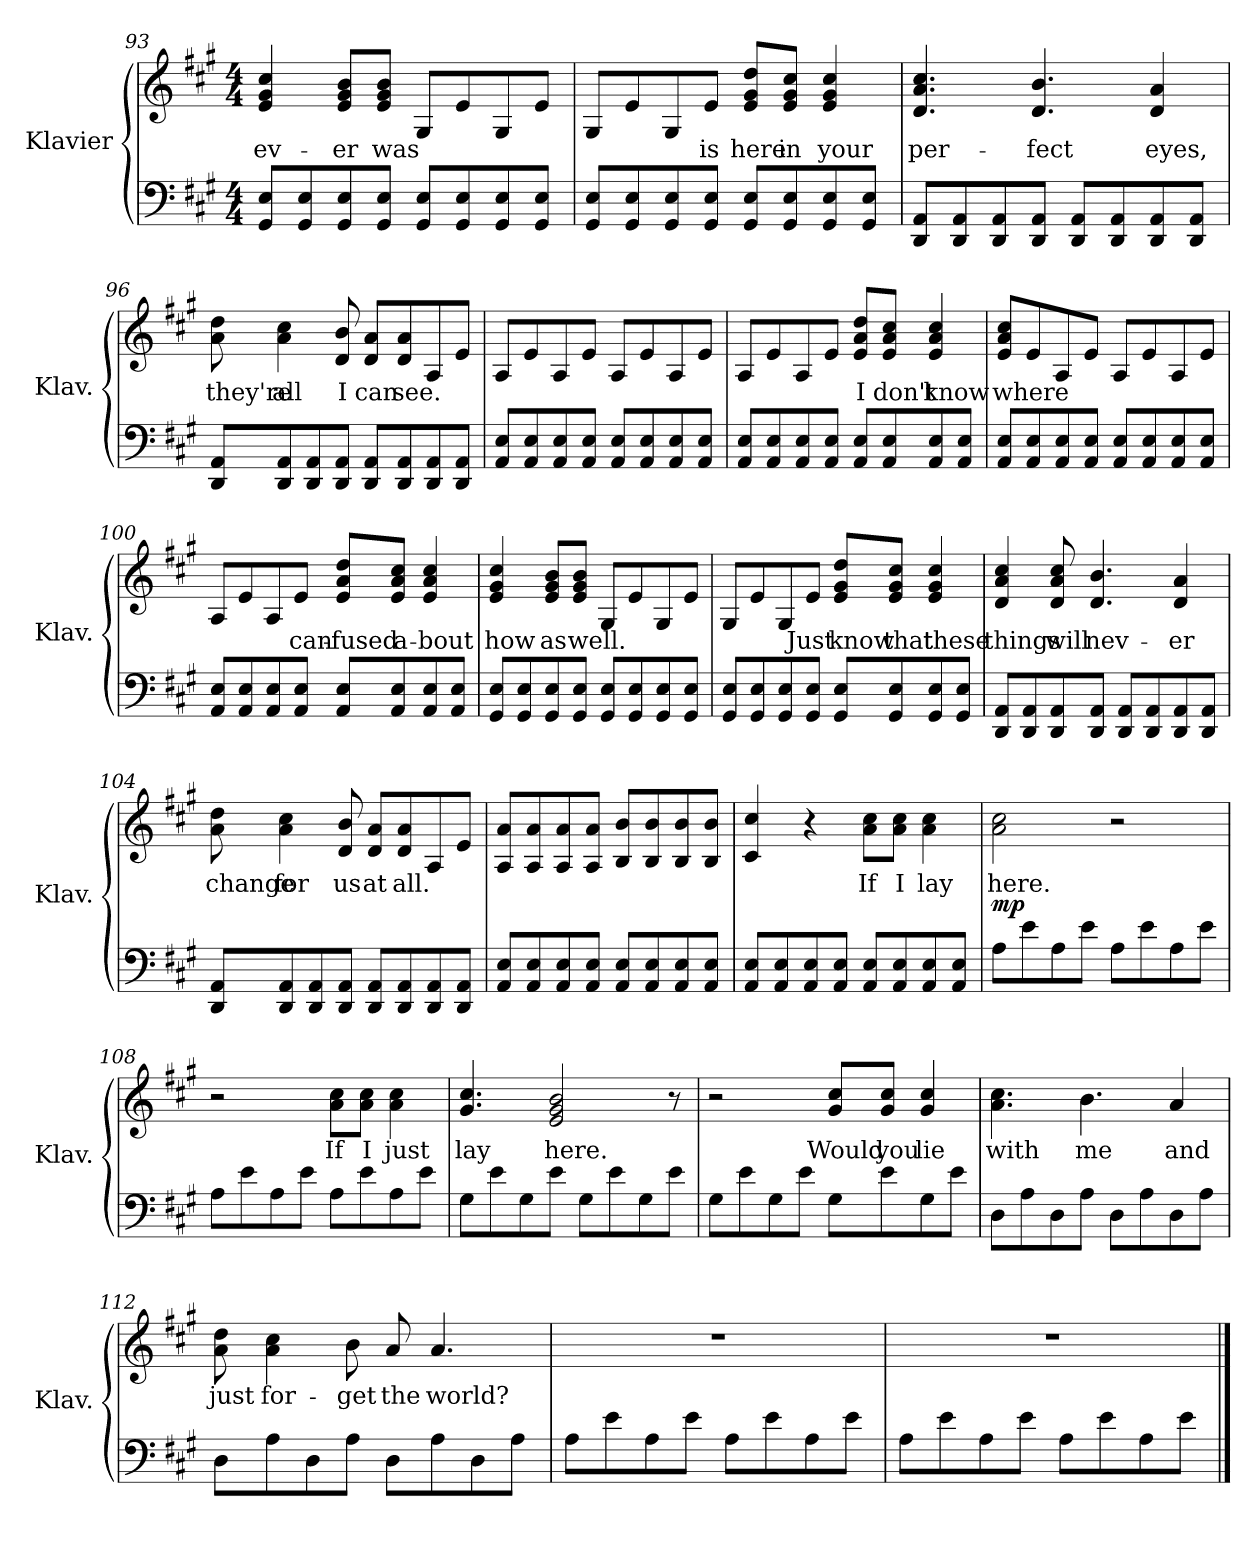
**kern	**kern	**text	**dynam
*part1	*part1	*part1	*part1
*staff2	*staff1	*staff1	*staff1/2
*I"Klavier	*	*	*
*I'Klav.	*	*	*
*clefF4	*clefG2	*	*
*k[f#c#g#]	*k[f#c#g#]	*	*
*M4/4	*M4/4	*	*
=93	=93	=93	=93
8GG#/ 8E/L	4e/ 4g#/ 4cc#/	ev-	.
8GG#/ 8E/	.	.	.
8GG#/ 8E/	8e/ 8g#/ 8b/L	-er	.
8GG#/ 8E/J	8e/ 8g#/ 8b/J	was	.
8GG#/ 8E/L	8G#/L	.	.
8GG#/ 8E/	8e/	.	.
8GG#/ 8E/	8G#/	.	.
8GG#/ 8E/J	8e/J	.	.
=94	=94	=94	=94
8GG#/ 8E/L	8G#/L	.	.
8GG#/ 8E/	8e/	.	.
8GG#/ 8E/	8G#/	.	.
8GG#/ 8E/J	8e/J	is	.
8GG#/ 8E/L	8e/ 8g#/ 8dd/L	here	.
8GG#/ 8E/	8e/ 8g#/ 8cc#/J	in	.
8GG#/ 8E/	4e/ 4g#/ 4cc#/	your	.
8GG#/ 8E/J	.	.	.
=95	=95	=95	=95
8DD/ 8AA/L	4.d/ 4.a/ 4.cc#/	per-	.
8DD/ 8AA/	.	.	.
8DD/ 8AA/	.	.	.
8DD/ 8AA/J	4.d/ 4.b/	-fect	.
8DD/ 8AA/L	.	.	.
8DD/ 8AA/	.	.	.
8DD/ 8AA/	4d/ 4a/	eyes,	.
8DD/ 8AA/J	.	.	.
!!LO:LB:g=z
=96	=96	=96	=96
8DD/ 8AA/L	8a\ 8dd\	they're	.
8DD/ 8AA/	4a\ 4cc#\	all	.
8DD/ 8AA/	.	.	.
8DD/ 8AA/J	8d/ 8b/	I	.
8DD/ 8AA/L	8d/ 8a/L	can	.
8DD/ 8AA/	8d/ 8a/	see.	.
8DD/ 8AA/	8A/	.	.
8DD/ 8AA/J	8e/J	.	.
=97	=97	=97	=97
8AA/ 8E/L	8A/L	.	.
8AA/ 8E/	8e/	.	.
8AA/ 8E/	8A/	.	.
8AA/ 8E/J	8e/J	.	.
8AA/ 8E/L	8A/L	.	.
8AA/ 8E/	8e/	.	.
8AA/ 8E/	8A/	.	.
8AA/ 8E/J	8e/J	.	.
=98	=98	=98	=98
8AA/ 8E/L	8A/L	.	.
8AA/ 8E/	8e/	.	.
8AA/ 8E/	8A/	.	.
8AA/ 8E/J	8e/J	.	.
8AA/ 8E/L	8e/ 8a/ 8dd/L	I	.
8AA/ 8E/	8e/ 8a/ 8cc#/J	don't	.
8AA/ 8E/	4e/ 4a/ 4cc#/	know	.
8AA/ 8E/J	.	.	.
!!LO:PB:g=z
=99	=99	=99	=99
8AA/ 8E/L	8e/ 8a/ 8cc#/L	where	.
8AA/ 8E/	8e/	.	.
8AA/ 8E/	8A/	.	.
8AA/ 8E/J	8e/J	.	.
8AA/ 8E/L	8A/L	.	.
8AA/ 8E/	8e/	.	.
8AA/ 8E/	8A/	.	.
8AA/ 8E/J	8e/J	.	.
=100	=100	=100	=100
8AA/ 8E/L	8A/L	.	.
8AA/ 8E/	8e/	.	.
8AA/ 8E/	8A/	.	.
8AA/ 8E/J	8e/J	can-	.
8AA/ 8E/L	8e/ 8a/ 8dd/L	-fused	.
8AA/ 8E/	8e/ 8a/ 8cc#/J	a-	.
8AA/ 8E/	4e/ 4a/ 4cc#/	-bout	.
8AA/ 8E/J	.	.	.
=101	=101	=101	=101
8GG#/ 8E/L	4e/ 4g#/ 4cc#/	how	.
8GG#/ 8E/	.	.	.
8GG#/ 8E/	8e/ 8g#/ 8b/L	as	.
8GG#/ 8E/J	8e/ 8g#/ 8b/J	well.	.
8GG#/ 8E/L	8G#/L	.	.
8GG#/ 8E/	8e/	.	.
8GG#/ 8E/	8G#/	.	.
8GG#/ 8E/J	8e/J	.	.
!!LO:LB:g=z
=102	=102	=102	=102
8GG#/ 8E/L	8G#/L	.	.
8GG#/ 8E/	8e/	.	.
8GG#/ 8E/	8G#/	.	.
8GG#/ 8E/J	8e/J	Just	.
8GG#/ 8E/L	8e/ 8g#/ 8dd/L	know	.
8GG#/ 8E/	8e/ 8g#/ 8cc#/J	that	.
8GG#/ 8E/	4e/ 4g#/ 4cc#/	these	.
8GG#/ 8E/J	.	.	.
=103	=103	=103	=103
8DD/ 8AA/L	4d/ 4a/ 4cc#/	things	.
8DD/ 8AA/	.	.	.
8DD/ 8AA/	8d/ 8a/ 8cc#/	will	.
8DD/ 8AA/J	4.d/ 4.b/	nev-	.
8DD/ 8AA/L	.	.	.
8DD/ 8AA/	.	.	.
8DD/ 8AA/	4d/ 4a/	-er	.
8DD/ 8AA/J	.	.	.
=104	=104	=104	=104
8DD/ 8AA/L	8a\ 8dd\	change	.
8DD/ 8AA/	4a\ 4cc#\	for	.
8DD/ 8AA/	.	.	.
8DD/ 8AA/J	8d/ 8b/	us	.
8DD/ 8AA/L	8d/ 8a/L	at	.
8DD/ 8AA/	8d/ 8a/	all.	.
8DD/ 8AA/	8A/	.	.
8DD/ 8AA/J	8e/J	.	.
!!LO:LB:g=z
=105	=105	=105	=105
8AA/ 8E/L	8A/ 8a/L	.	.
8AA/ 8E/	8A/ 8a/	.	.
8AA/ 8E/	8A/ 8a/	.	.
8AA/ 8E/J	8A/ 8a/J	.	.
8AA/ 8E/L	8B/ 8b/L	.	.
8AA/ 8E/	8B/ 8b/	.	.
8AA/ 8E/	8B/ 8b/	.	.
8AA/ 8E/J	8B/ 8b/J	.	.
=106	=106	=106	=106
8AA/ 8E/L	4c#/ 4cc#/	.	.
8AA/ 8E/	.	.	.
8AA/ 8E/	4r	.	.
8AA/ 8E/J	.	.	.
8AA/ 8E/L	8a\ 8cc#\L	If	.
8AA/ 8E/	8a\ 8cc#\J	I	.
8AA/ 8E/	4a\ 4cc#\	lay	.
8AA/ 8E/J	.	.	.
=107	=107	=107	=107
!	!	!	!LO:DY:a=2
8A\L	2a\ 2cc#\	here.	mp
8e\	.	.	.
8A\	.	.	.
8e\J	.	.	.
8A\L	2r	.	.
8e\	.	.	.
8A\	.	.	.
8e\J	.	.	.
=108	=108	=108	=108
8A\L	2r	.	.
8e\	.	.	.
8A\	.	.	.
8e\J	.	.	.
8A\L	8a\ 8cc#\L	If	.
8e\	8a\ 8cc#\J	I	.
8A\	4a\ 4cc#\	just	.
8e\J	.	.	.
!!LO:LB:g=z
=109	=109	=109	=109
8G#\L	4.g#/ 4.cc#/	lay	.
8e\	.	.	.
8G#\	.	.	.
8e\J	2e/ 2g#/ 2b/	here.	.
8G#\L	.	.	.
8e\	.	.	.
8G#\	.	.	.
8e\J	8r	.	.
=110	=110	=110	=110
8G#\L	2r	.	.
8e\	.	.	.
8G#\	.	.	.
8e\J	.	.	.
8G#\L	8g#/ 8cc#/L	Would	.
8e\	8g#/ 8cc#/J	you	.
8G#\	4g#/ 4cc#/	lie	.
8e\J	.	.	.
=111	=111	=111	=111
8D\L	4.a\ 4.cc#\	with	.
8A\	.	.	.
8D\	.	.	.
8A\J	4.b\	me	.
8D\L	.	.	.
8A\	.	.	.
8D\	4a/	and	.
8A\J	.	.	.
=112	=112	=112	=112
8D\L	8a\ 8dd\	just	.
8A\	4a\ 4cc#\	for-	.
8D\	.	.	.
8A\J	8b\	-get	.
8D\L	8a/	the	.
8A\	4.a/	world?	.
8D\	.	.	.
8A\J	.	.	.
!!LO:LB:g=z
=113	=113	=113	=113
8A\L	1r	.	.
8e\	.	.	.
8A\	.	.	.
8e\J	.	.	.
8A\L	.	.	.
8e\	.	.	.
8A\	.	.	.
8e\J	.	.	.
=114	=114	=114	=114
8A\L	1r	.	.
8e\	.	.	.
8A\	.	.	.
8e\J	.	.	.
8A\L	.	.	.
8e\	.	.	.
8A\	.	.	.
8e\J	.	.	.
==	==	==	==
*-	*-	*-	*-
